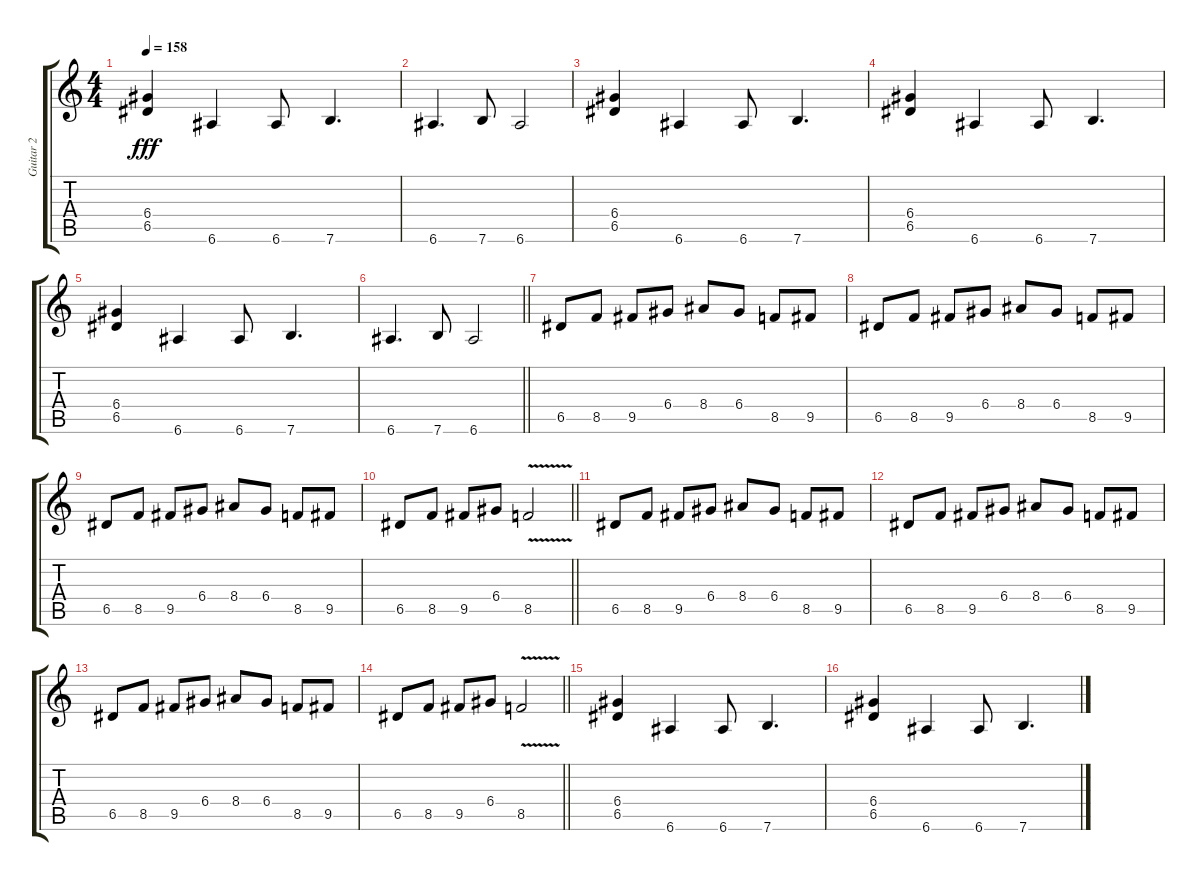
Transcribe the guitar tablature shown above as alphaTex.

\track ("Guitar 2" "Guitar 2") {instrument distortionguitar}
\staff {score tabs}
\tuning (E4 B3 G3 D3 A2 E2) {hide}
\ts (4 4)
\tempo 158
\clef g2
\ks c
(6.4 6.5).4{dy fff} 6.6.4 6.6.8 7.6.4{d} |
6.6.4{d} 7.6.8 6.6.2 |
(6.4 6.5).4 6.6.4 6.6.8 7.6.4{d} |
(6.4 6.5).4 6.6.4 6.6.8 7.6.4{d} |
(6.4 6.5).4 6.6.4 6.6.8 7.6.4{d} |
\barLineRight lightlight
6.6.4{d} 7.6.8 6.6.2 |
6.5.8 8.5.8 9.5.8 6.4.8 8.4.8 6.4.8 8.5.8 9.5.8 |
6.5.8 8.5.8 9.5.8 6.4.8 8.4.8 6.4.8 8.5.8 9.5.8 |
6.5.8 8.5.8 9.5.8 6.4.8 8.4.8 6.4.8 8.5.8 9.5.8 |
\barLineRight lightlight
6.5.8 8.5.8 9.5.8 6.4.8 8.5{v}.2 |
6.5.8 8.5.8 9.5.8 6.4.8 8.4.8 6.4.8 8.5.8 9.5.8 |
6.5.8 8.5.8 9.5.8 6.4.8 8.4.8 6.4.8 8.5.8 9.5.8 |
6.5.8 8.5.8 9.5.8 6.4.8 8.4.8 6.4.8 8.5.8 9.5.8 |
\barLineRight lightlight
6.5.8 8.5.8 9.5.8 6.4.8 8.5{v}.2 |
(6.4 6.5).4 6.6.4 6.6.8 7.6.4{d} |
(6.4 6.5).4 6.6.4 6.6.8 7.6.4{d}
